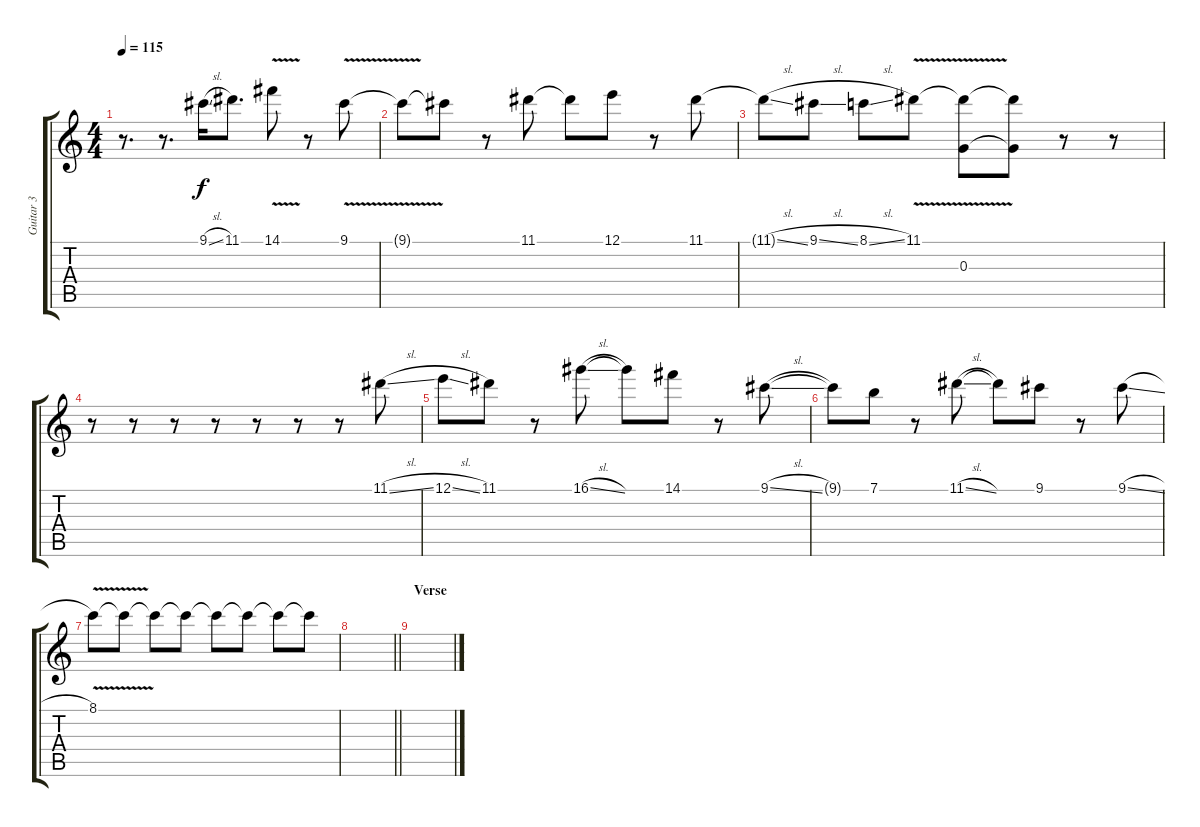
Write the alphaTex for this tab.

\track ("Guitar 3" "Guitar 3") {instrument overdrivenguitar}
\staff {score tabs}
\tuning (E4 B3 G3 D3 A2 E2) {hide}
\ts (4 4)
\tempo 115
\clef g2
\ks c
r.8{d dy f} r.8{d} 9.1{sl}.16 11.1.8{d} 14.1{v}.8 r.8 9.1{v}.8 |
9.1{t}.8 9.1{t}.8 r.8 11.1.8 11.1{t}.8 12.1.8 r.8 11.1.8 |
11.1{sl t}.8 9.1{sl}.8 8.1{sl}.8 11.1{v}.8 (11.1{t} 0.3).8 (11.1{t} 0.3{t}).8 r.8 r.8 |
r.8 r.8 r.8 r.8 r.8 r.8 r.8 11.1{sl}.8 |
12.1{sl}.8 11.1.8 r.8 16.1{sl}.8 16.1{t}.8 14.1.8 r.8 9.1{sl}.8 |
9.1{t}.8 7.1.8 r.8 11.1{sl}.8 11.1{t}.8 9.1.8 r.8 9.1{sl}.8 |
8.1{v}.8 8.1{t}.8 8.1{t}.8 8.1{t}.8 8.1{t}.8 8.1{t}.8 8.1{t}.8 8.1{t}.8 |
\barLineRight lightlight
|
\section ("" "Verse")
